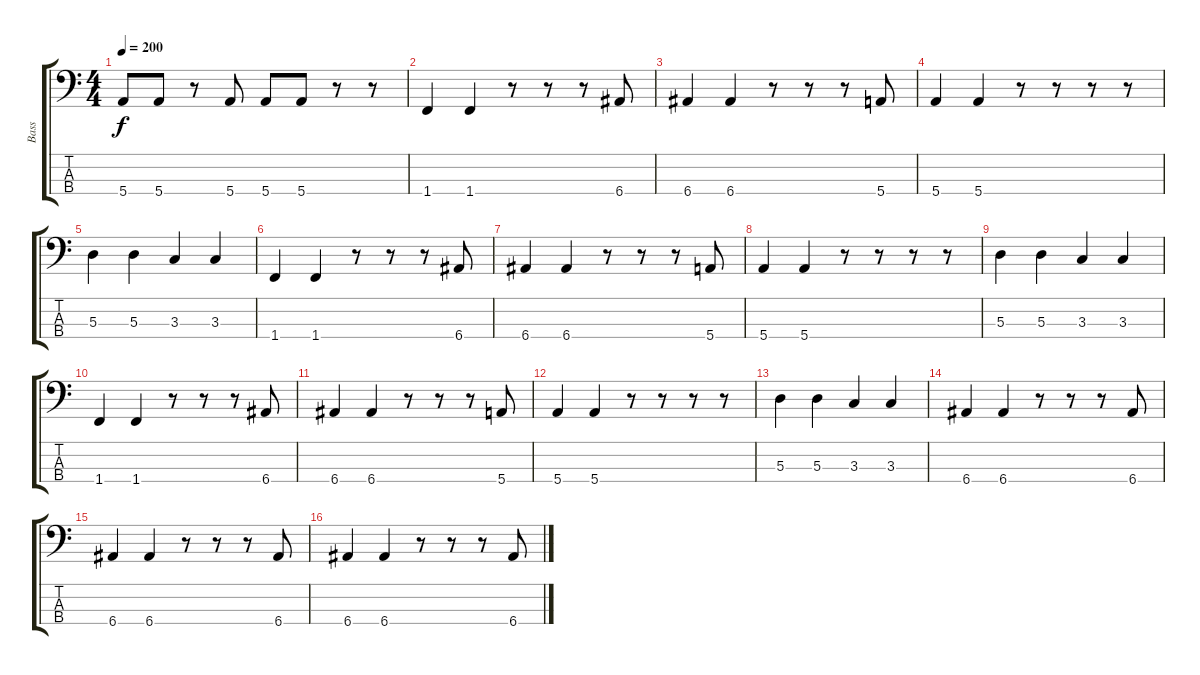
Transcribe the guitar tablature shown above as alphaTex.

\track ("Bass" "Bass") {instrument electricbasspick}
\staff {score tabs}
\tuning (G2 D2 A1 E1) {hide}
\ts (4 4)
\tempo 200
\clef f4
\ks c
5.4.8{dy f} 5.4.8 r.8 5.4.8 5.4.8 5.4.8 r.8 r.8 |
1.4.4 1.4.4 r.8 r.8 r.8 6.4.8 |
6.4.4 6.4.4 r.8 r.8 r.8 5.4.8 |
5.4.4 5.4.4 r.8 r.8 r.8 r.8 |
5.3.4 5.3.4 3.3.4 3.3.4 |
1.4.4 1.4.4 r.8 r.8 r.8 6.4.8 |
6.4.4 6.4.4 r.8 r.8 r.8 5.4.8 |
5.4.4 5.4.4 r.8 r.8 r.8 r.8 |
5.3.4 5.3.4 3.3.4 3.3.4 |
1.4.4 1.4.4 r.8 r.8 r.8 6.4.8 |
6.4.4 6.4.4 r.8 r.8 r.8 5.4.8 |
5.4.4 5.4.4 r.8 r.8 r.8 r.8 |
5.3.4 5.3.4 3.3.4 3.3.4 |
6.4.4 6.4.4 r.8 r.8 r.8 6.4.8 |
6.4.4 6.4.4 r.8 r.8 r.8 6.4.8 |
6.4.4 6.4.4 r.8 r.8 r.8 6.4.8
